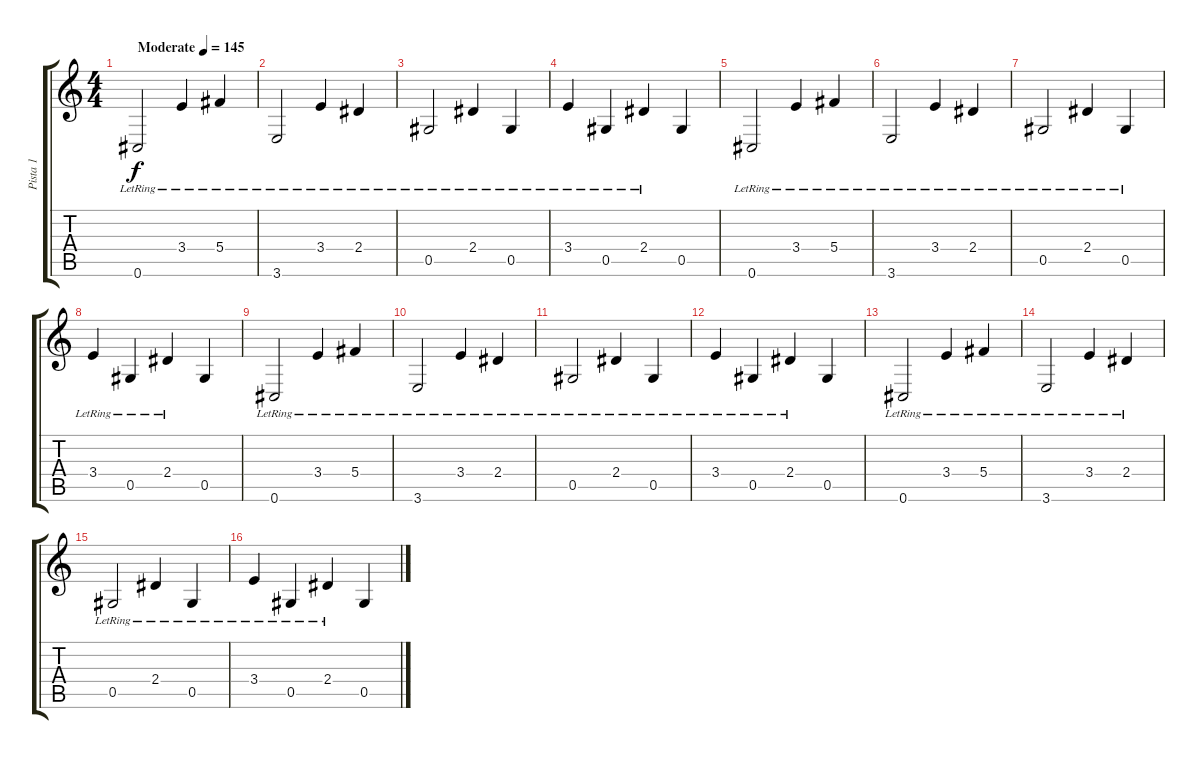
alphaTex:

\track ("Pista 1" "Pista 1") {instrument electricguitarclean}
\staff {score tabs}
\tuning (Eb4 Bb3 Gb3 Db3 Ab2 Db2) {hide}
\ts (4 4)
\tempo (145 "Moderate")
\clef g2
\ks c
0.6{lr}.2{dy f instrument electricguitarclean} 3.4{lr}.4 5.4{lr}.4 |
3.6{lr}.2 3.4{lr}.4 2.4{lr}.4 |
0.5{lr}.2 2.4{lr}.4 0.5{lr}.4 |
3.4{lr}.4 0.5{lr}.4 2.4{lr}.4 0.5.4 |
0.6{lr}.2 3.4{lr}.4 5.4{lr}.4 |
3.6{lr}.2 3.4{lr}.4 2.4{lr}.4 |
0.5{lr}.2 2.4{lr}.4 0.5{lr}.4 |
3.4{lr}.4 0.5{lr}.4 2.4{lr}.4 0.5.4 |
0.6{lr}.2 3.4{lr}.4 5.4{lr}.4 |
3.6{lr}.2 3.4{lr}.4 2.4{lr}.4 |
0.5{lr}.2 2.4{lr}.4 0.5{lr}.4 |
3.4{lr}.4 0.5{lr}.4 2.4{lr}.4 0.5.4 |
0.6{lr}.2 3.4{lr}.4 5.4{lr}.4 |
3.6{lr}.2 3.4{lr}.4 2.4{lr}.4 |
0.5{lr}.2 2.4{lr}.4 0.5{lr}.4 |
3.4{lr}.4 0.5{lr}.4 2.4{lr}.4 0.5.4
